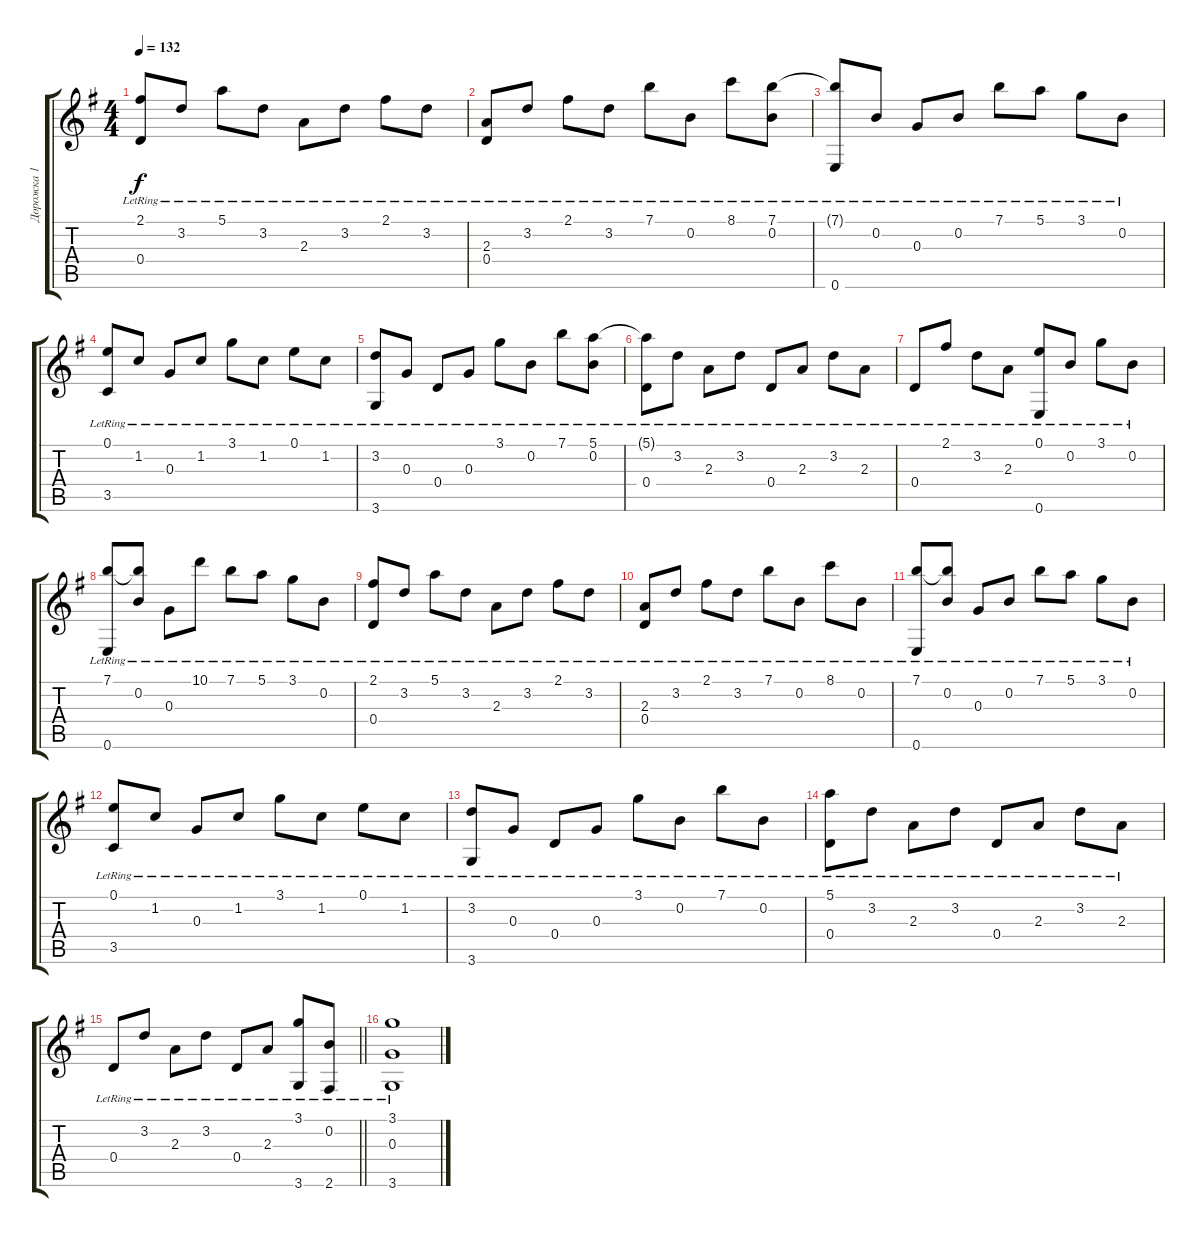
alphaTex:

\track ("Дорожка 1" "Дорожка 1") {instrument acousticguitarsteel}
\staff {score tabs}
\tuning (E4 B3 G3 D3 A2 E2) {hide}
\ts (4 4)
\tempo 132
\clef g2
\ks eminor
(2.1{lr} 0.4{lr}).8{dy f} 3.2{lr}.8 5.1{lr}.8 3.2{lr}.8 2.3{lr}.8 3.2{lr}.8 2.1{lr}.8 3.2{lr}.8 |
(2.3{lr} 0.4{lr}).8 3.2{lr}.8 2.1{lr}.8 3.2{lr}.8 7.1{lr}.8 0.2{lr}.8 8.1{lr}.8 (7.1{lr} 0.2{lr}).8 |
(7.1{t} 0.6{lr}).8 0.2{lr}.8 0.3{lr}.8 0.2{lr}.8 7.1{lr}.8 5.1{lr}.8 3.1{lr}.8 0.2{lr}.8 |
(0.1{lr} 3.5{lr}).8 1.2{lr}.8 0.3{lr}.8 1.2{lr}.8 3.1{lr}.8 1.2{lr}.8 0.1{lr}.8 1.2{lr}.8 |
(3.2{lr} 3.6{lr}).8 0.3{lr}.8 0.4{lr}.8 0.3{lr}.8 3.1{lr}.8 0.2{lr}.8 7.1{lr}.8 (5.1{lr} 0.2{lr}).8 |
(5.1{t} 0.4{lr}).8 3.2{lr}.8 2.3{lr}.8 3.2{lr}.8 0.4{lr}.8 2.3{lr}.8 3.2{lr}.8 2.3{lr}.8 |
0.4{lr}.8 2.1{lr}.8 3.2{lr}.8 2.3{lr}.8 (0.1{lr} 0.6{lr}).8 0.2{lr}.8 3.1{lr}.8 0.2{lr}.8 |
(7.1{lr} 0.6{lr}).8 (7.1{t} 0.2{lr}).8 0.3{lr}.8 10.1{lr}.8 7.1{lr}.8 5.1{lr}.8 3.1{lr}.8 0.2{lr}.8 |
(2.1{lr} 0.4{lr}).8 3.2{lr}.8 5.1{lr}.8 3.2{lr}.8 2.3{lr}.8 3.2{lr}.8 2.1{lr}.8 3.2{lr}.8 |
(2.3{lr} 0.4{lr}).8 3.2{lr}.8 2.1{lr}.8 3.2{lr}.8 7.1{lr}.8 0.2{lr}.8 8.1{lr}.8 0.2{lr}.8 |
(7.1{lr} 0.6{lr}).8 (7.1{t} 0.2{lr}).8 0.3{lr}.8 0.2{lr}.8 7.1{lr}.8 5.1{lr}.8 3.1{lr}.8 0.2{lr}.8 |
(0.1{lr} 3.5{lr}).8 1.2{lr}.8 0.3{lr}.8 1.2{lr}.8 3.1{lr}.8 1.2{lr}.8 0.1{lr}.8 1.2{lr}.8 |
(3.2{lr} 3.6{lr}).8 0.3{lr}.8 0.4{lr}.8 0.3{lr}.8 3.1{lr}.8 0.2{lr}.8 7.1{lr}.8 0.2{lr}.8 |
(5.1{lr} 0.4{lr}).8 3.2{lr}.8 2.3{lr}.8 3.2{lr}.8 0.4{lr}.8 2.3{lr}.8 3.2{lr}.8 2.3{lr}.8 |
\barLineRight lightlight
0.4{lr}.8 3.2{lr}.8 2.3{lr}.8 3.2{lr}.8 0.4{lr}.8 2.3{lr}.8 (3.1{lr} 3.6{lr}).8 (0.2{lr} 2.6{lr}).8 |
(3.1{lr} 0.3{lr} 3.6{lr}).1
